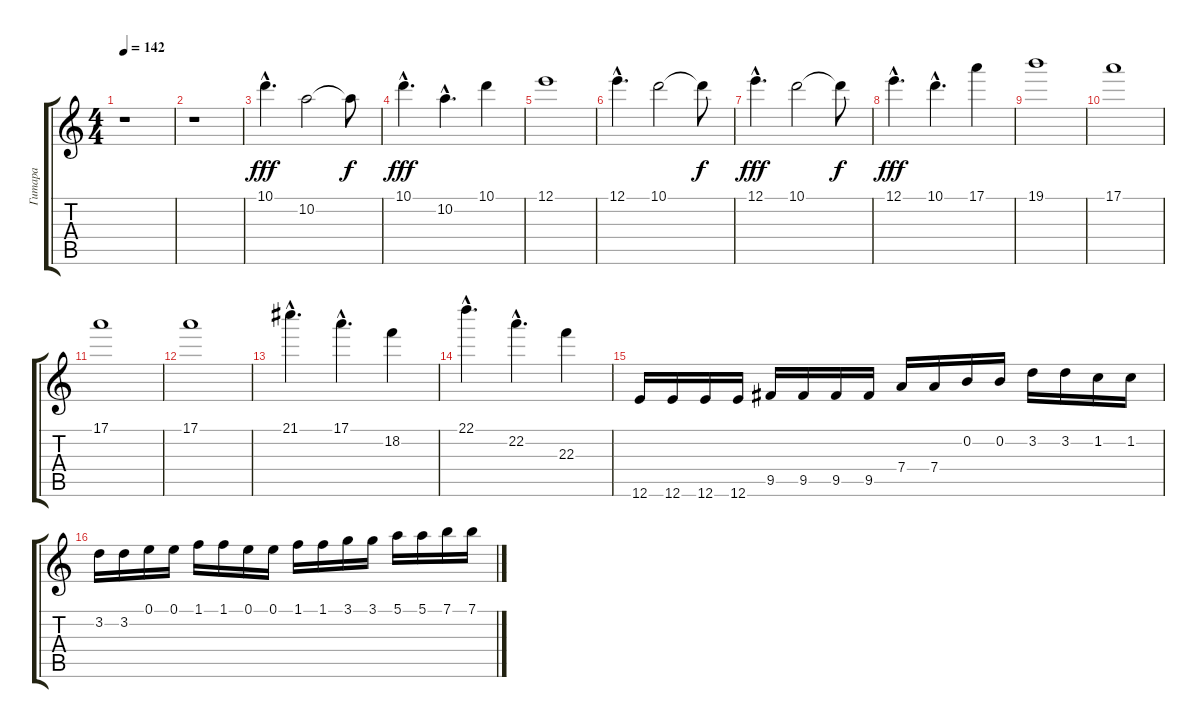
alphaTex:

\track ("Гитара" "Гитара") {instrument distortionguitar}
\staff {score tabs}
\tuning (E4 B3 G3 D3 A2 E2) {hide}
\ts (4 4)
\tempo 142
\clef g2
\ks c
r.1{dy fff} |
r.1 |
10.1{hac}.4{d} 10.2.2 10.2{t}.8{dy f} |
10.1{hac}.4{d dy fff} 10.2{hac}.4{d} 10.1.4 |
12.1.1 |
12.1{hac}.4{d} 10.1.2 10.1{t}.8{dy f} |
12.1{hac}.4{d dy fff} 10.1.2 10.1{t}.8{dy f} |
12.1{hac}.4{d dy fff} 10.1{hac}.4{d} 17.1.4 |
19.1.1 |
17.1.1 |
17.1.1 |
17.1.1 |
21.1{hac}.4{d} 17.1{hac}.4{d} 18.2.4 |
22.1{hac}.4{d} 22.2{hac}.4{d} 22.3.4 |
12.6.16 12.6.16 12.6.16 12.6.16 9.5.16 9.5.16 9.5.16 9.5.16 7.4.16 7.4.16 0.2.16 0.2.16 3.2.16 3.2.16 1.2.16 1.2.16 |
3.2.16 3.2.16 0.1.16 0.1.16 1.1.16 1.1.16 0.1.16 0.1.16 1.1.16 1.1.16 3.1.16 3.1.16 5.1.16 5.1.16 7.1.16 7.1.16
